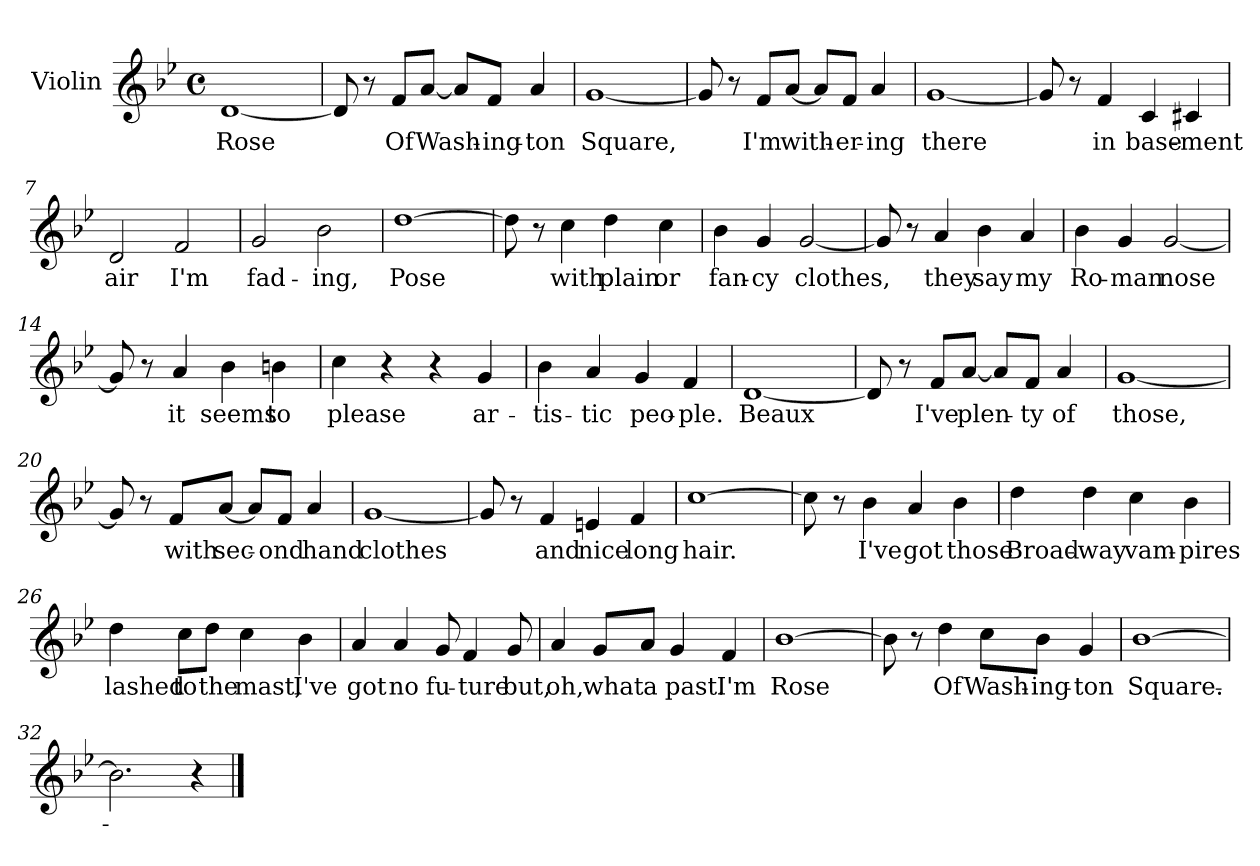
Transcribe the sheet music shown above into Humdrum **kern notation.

**kern	**text
*part1	*part1
*staff1	*staff1
*I"Violin	*
*I'Vln	*
*clefG2	*
*k[b-e-]	*
*B-:	*
*M4/4	*
*met(c)	*
=1	=1
[1d	Rose
=2	=2
8d/]	.
8r	.
8f/L	Of
[8a/J	Wash-
8a/L]	.
8f/J	-ing-
4a/	-ton
=3	=3
[1g	Square,
=4	=4
8g/]	.
8r	.
8f/L	I'm
[8a/J	with-
8a/L]	.
8f/J	-er-
4a/	-ing
=5	=5
[1g	there
!!LO:LB:g=z
=6	=6
8g/]	.
8r	.
4f/	in
4c/	base-
4c#X/	-ment
=7	=7
2d/	air
2f/	I'm
=8	=8
2g/	fad-
2b-\	-ing,
=9	=9
[1dd	Pose
=10	=10
8dd\]	.
8r	.
4cc\	with
4dd\	plain
4cc\	or
!!LO:LB:g=z
=11	=11
4b-\	fan-
4g/	-cy
[2g/	clothes,
=12	=12
8g/]	.
8r	.
4a/	they
4b-\	say
4a/	my
=13	=13
4b-\	Ro-
4g/	-man
[2g/	nose
=14	=14
8g/]	.
8r	.
4a/	it
4b-\	seems
4bn\	to
=15	=15
4cc\	please
4r	.
4r	.
4g/	ar-
!!LO:LB:g=z
=16	=16
4b-\	-tis-
4a/	-tic
4g/	peo-
4f/	-ple.
=17	=17
[1d	Beaux
=18	=18
8d/]	.
8r	.
8f/L	I've
[8a/J	plen-
8a/L]	.
8f/J	-ty
4a/	of
=19	=19
[1g	those,
=20	=20
8g/]	.
8r	.
8f/L	with
[8a/J	sec-
8a/L]	.
8f/J	-ond
4a/	hand
!!LO:LB:g=z
=21	=21
[1g	clothes
=22	=22
8g/]	.
8r	.
4f/	and
4en/	nice
4f/	long
=23	=23
[1cc	hair.
=24	=24
8cc\]	.
8r	.
4b-\	I've
4a/	got
4b-\	those
=25	=25
4dd\	Broad-
4dd\	-way
4cc\	vam-
4b-\	-pires
!!LO:LB:g=z
=26	=26
4dd\	lashed
8cc\L	to
8dd\J	the
4cc\	mast,
4b-\	I've
=27	=27
4a/	got
4a/	no
8g/	fu-
4f/	-ture
8g/	but,
=28	=28
4a/	oh,
8g/L	what
8a/J	a
4g/	past.
4f/	I'm
=29	=29
[1b-	Rose
!!LO:LB:g=z
=30	=30
8b-\]	.
8r	.
4dd\	Of
8cc\L	Wash-
8b-\J	-ing-
4g/	-ton
=31	=31
[1b-	Square.-
=32	=32
2.b-\]	.
4r	.
==	==
*-	*-
